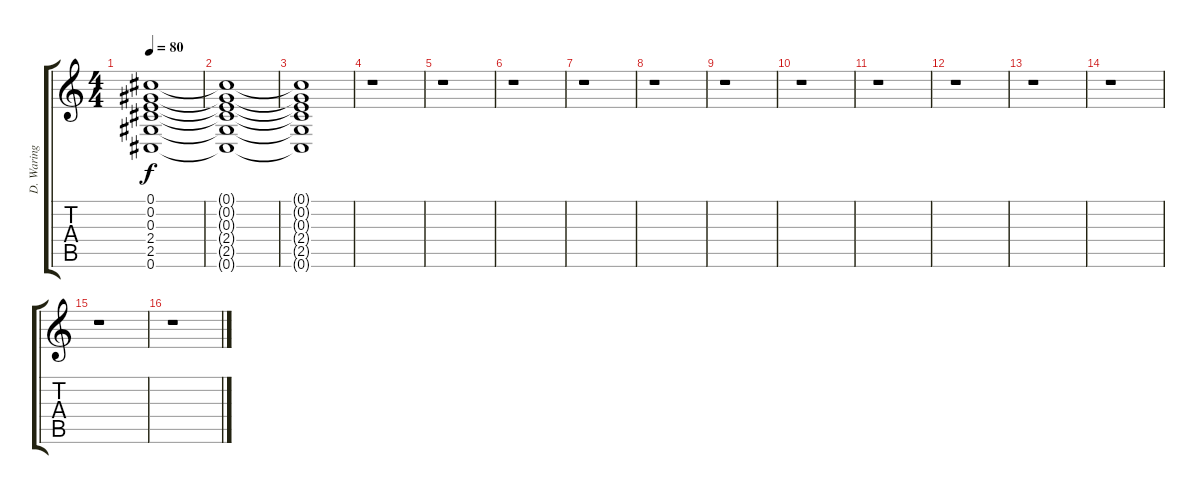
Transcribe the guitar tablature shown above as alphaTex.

\track ("D. Waring Gtr." "D. Waring ") {instrument distortionguitar}
\staff {score tabs}
\tuning (Db4 Ab3 E3 B2 Gb2 Db2) {hide}
\ts (4 4)
\tempo 80
\clef g2
\ks c
(0.1{t} 0.2{t} 0.3{t} 2.4{t} 2.5{t} 0.6{t}).1{dy f} |
(0.1{t} 0.2{t} 0.3{t} 2.4{t} 2.5{t} 0.6{t}).1 |
(0.1{t} 0.2{t} 0.3{t} 2.4{t} 2.5{t} 0.6{t}).1 |
r.1 |
r.1 |
r.1 |
r.1 |
r.1 |
r.1 |
r.1 |
r.1 |
r.1 |
r.1 |
r.1 |
r.1 |
r.1
